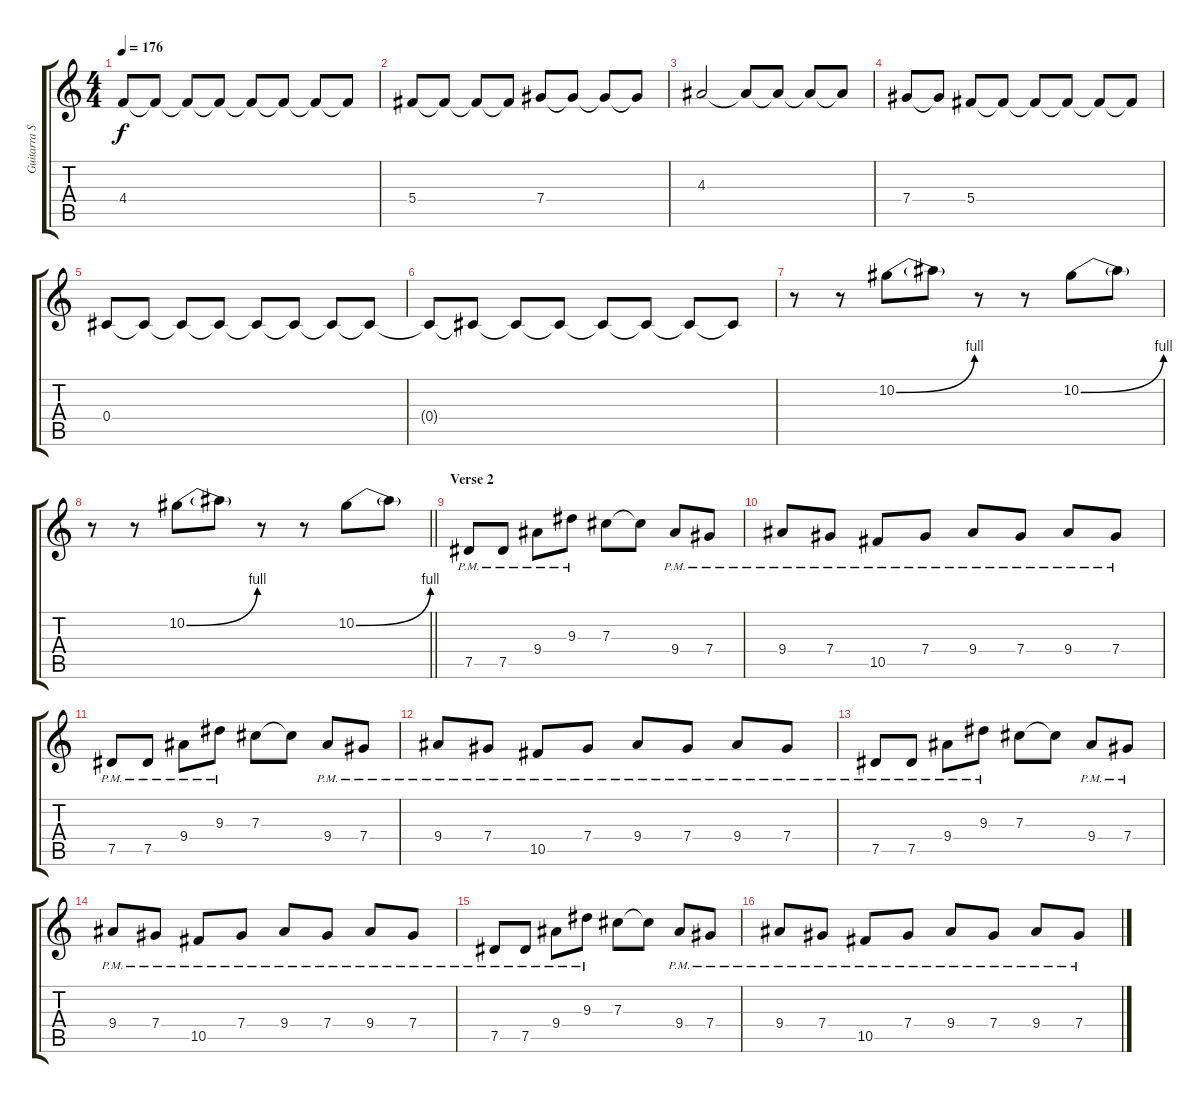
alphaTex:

\track ("Guitarra Solo" "Guitarra S") {instrument distortionguitar}
\staff {score tabs}
\tuning (Eb4 Bb3 Gb3 Db3 Ab2 Eb2) {hide}
\ts (4 4)
\tempo 176
\clef g2
\ks c
4.4.8{dy f} 4.4{t}.8 4.4{t}.8 4.4{t}.8 4.4{t}.8 4.4{t}.8 4.4{t}.8 4.4{t}.8 |
5.4.8 5.4{t}.8 5.4{t}.8 5.4{t}.8 7.4.8 7.4{t}.8 7.4{t}.8 7.4{t}.8 |
4.3.2 4.3{t}.8 4.3{t}.8 4.3{t}.8 4.3{t}.8 |
7.4.8 7.4{t}.8 5.4.8 5.4{t}.8 5.4{t}.8 5.4{t}.8 5.4{t}.8 5.4{t}.8 |
0.4.8 0.4{t}.8 0.4{t}.8 0.4{t}.8 0.4{t}.8 0.4{t}.8 0.4{t}.8 0.4{t}.8 |
0.4{t}.8 0.4{t}.8 0.4{t}.8 0.4{t}.8 0.4{t}.8 0.4{t}.8 0.4{t}.8 0.4{t}.8 |
r.8{volume 10} r.8 10.2{be (bend 0 0 60 4)}.8 10.2{t}.8 r.8 r.8 10.2{be (bend 0 0 60 4)}.8 10.2{t}.8 |
\barLineRight lightlight
r.8 r.8 10.2{be (bend 0 0 60 4)}.8 10.2{t}.8 r.8 r.8 10.2{be (bend 0 0 60 4)}.8 10.2{t}.8 |
\section ("" "Verse 2")
7.5{pm}.8{volume 6} 7.5{pm}.8 9.4{pm}.8 9.3{pm}.8 7.3.8 7.3{t}.8 9.4{pm}.8 7.4{pm}.8 |
9.4{pm}.8 7.4{pm}.8 10.5{pm}.8 7.4{pm}.8 9.4{pm}.8 7.4{pm}.8 9.4{pm}.8 7.4{pm}.8 |
7.5{pm}.8 7.5{pm}.8 9.4{pm}.8 9.3{pm}.8 7.3.8 7.3{t}.8 9.4{pm}.8 7.4{pm}.8 |
9.4{pm}.8 7.4{pm}.8 10.5{pm}.8 7.4{pm}.8 9.4{pm}.8 7.4{pm}.8 9.4{pm}.8 7.4{pm}.8 |
7.5{pm}.8 7.5{pm}.8 9.4{pm}.8 9.3{pm}.8 7.3.8 7.3{t}.8 9.4{pm}.8 7.4{pm}.8 |
9.4{pm}.8 7.4{pm}.8 10.5{pm}.8 7.4{pm}.8 9.4{pm}.8 7.4{pm}.8 9.4{pm}.8 7.4{pm}.8 |
7.5{pm}.8 7.5{pm}.8 9.4{pm}.8 9.3{pm}.8 7.3.8 7.3{t}.8 9.4{pm}.8 7.4{pm}.8 |
9.4{pm}.8 7.4{pm}.8 10.5{pm}.8 7.4{pm}.8 9.4{pm}.8 7.4{pm}.8 9.4{pm}.8 7.4{pm}.8
